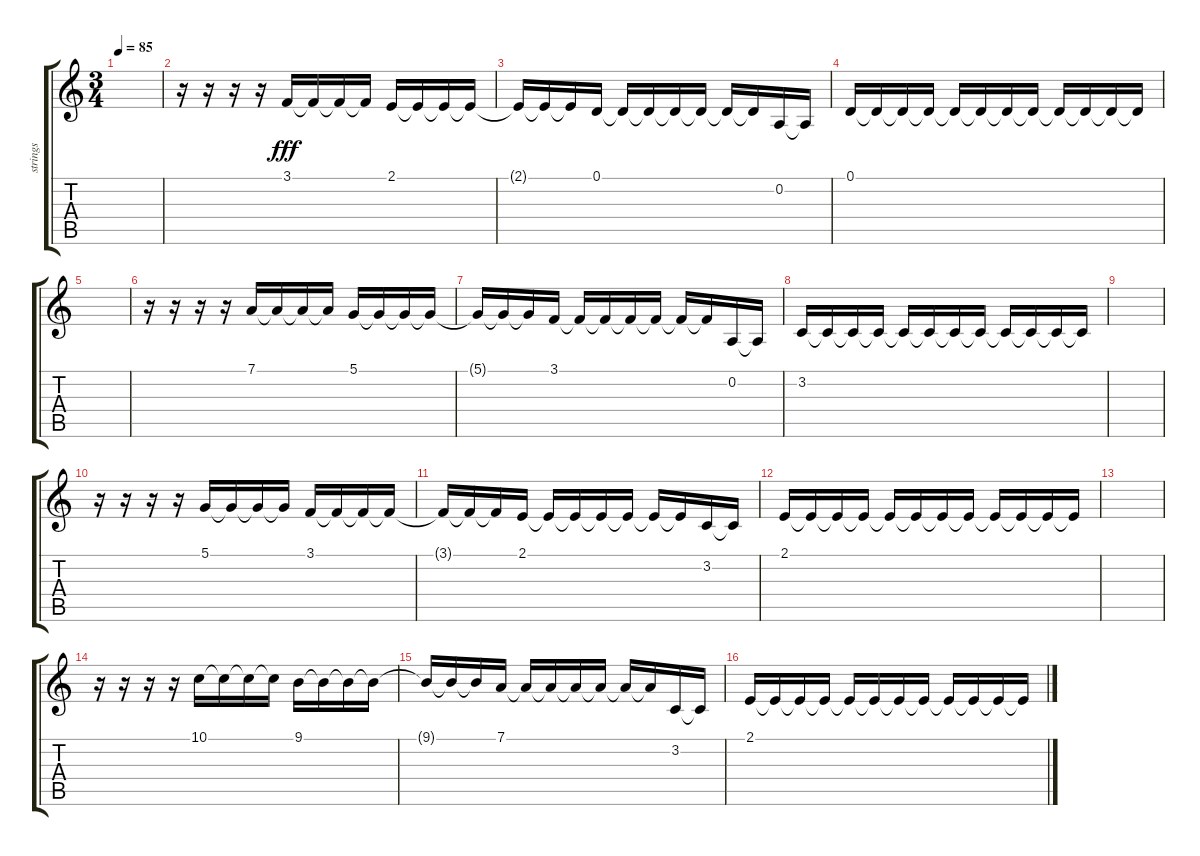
\track ("strings" "strings") {instrument stringensemble2}
\staff {score tabs}
\tuning (D4 A3 F3 C3 G2 C2) {hide}
\ts (3 4)
\tempo 85
\clef g2
\ks c
|
r.16 r.16 r.16 r.16 3.1.16{dy fff} 3.1{t}.16 3.1{t}.16 3.1{t}.16 2.1.16 2.1{t}.16 2.1{t}.16 2.1{t}.16 |
2.1{t}.16 2.1{t}.16 2.1{t}.16 0.1.16 0.1{t}.16 0.1{t}.16 0.1{t}.16 0.1{t}.16 0.1{t}.16 0.1{t}.16 0.2.16 0.2{t}.16 |
0.1.16 0.1{t}.16 0.1{t}.16 0.1{t}.16 0.1{t}.16 0.1{t}.16 0.1{t}.16 0.1{t}.16 0.1{t}.16 0.1{t}.16 0.1{t}.16 0.1{t}.16 |
|
r.16 r.16 r.16 r.16 7.1.16 7.1{t}.16 7.1{t}.16 7.1{t}.16 5.1.16 5.1{t}.16 5.1{t}.16 5.1{t}.16 |
5.1{t}.16 5.1{t}.16 5.1{t}.16 3.1.16 3.1{t}.16 3.1{t}.16 3.1{t}.16 3.1{t}.16 3.1{t}.16 3.1{t}.16 0.2.16 0.2{t}.16 |
3.2.16 3.2{t}.16 3.2{t}.16 3.2{t}.16 3.2{t}.16 3.2{t}.16 3.2{t}.16 3.2{t}.16 3.2{t}.16 3.2{t}.16 3.2{t}.16 3.2{t}.16 |
|
r.16 r.16 r.16 r.16 5.1.16 5.1{t}.16 5.1{t}.16 5.1{t}.16 3.1.16 3.1{t}.16 3.1{t}.16 3.1{t}.16 |
3.1{t}.16 3.1{t}.16 3.1{t}.16 2.1.16 2.1{t}.16 2.1{t}.16 2.1{t}.16 2.1{t}.16 2.1{t}.16 2.1{t}.16 3.2.16 3.2{t}.16 |
2.1.16 2.1{t}.16 2.1{t}.16 2.1{t}.16 2.1{t}.16 2.1{t}.16 2.1{t}.16 2.1{t}.16 2.1{t}.16 2.1{t}.16 2.1{t}.16 2.1{t}.16 |
|
r.16 r.16 r.16 r.16 10.1.16 10.1{t}.16 10.1{t}.16 10.1{t}.16 9.1.16 9.1{t}.16 9.1{t}.16 9.1{t}.16 |
9.1{t}.16 9.1{t}.16 9.1{t}.16 7.1.16 7.1{t}.16 7.1{t}.16 7.1{t}.16 7.1{t}.16 7.1{t}.16 7.1{t}.16 3.2.16 3.2{t}.16 |
2.1.16 2.1{t}.16 2.1{t}.16 2.1{t}.16 2.1{t}.16 2.1{t}.16 2.1{t}.16 2.1{t}.16 2.1{t}.16 2.1{t}.16 2.1{t}.16 2.1{t}.16
